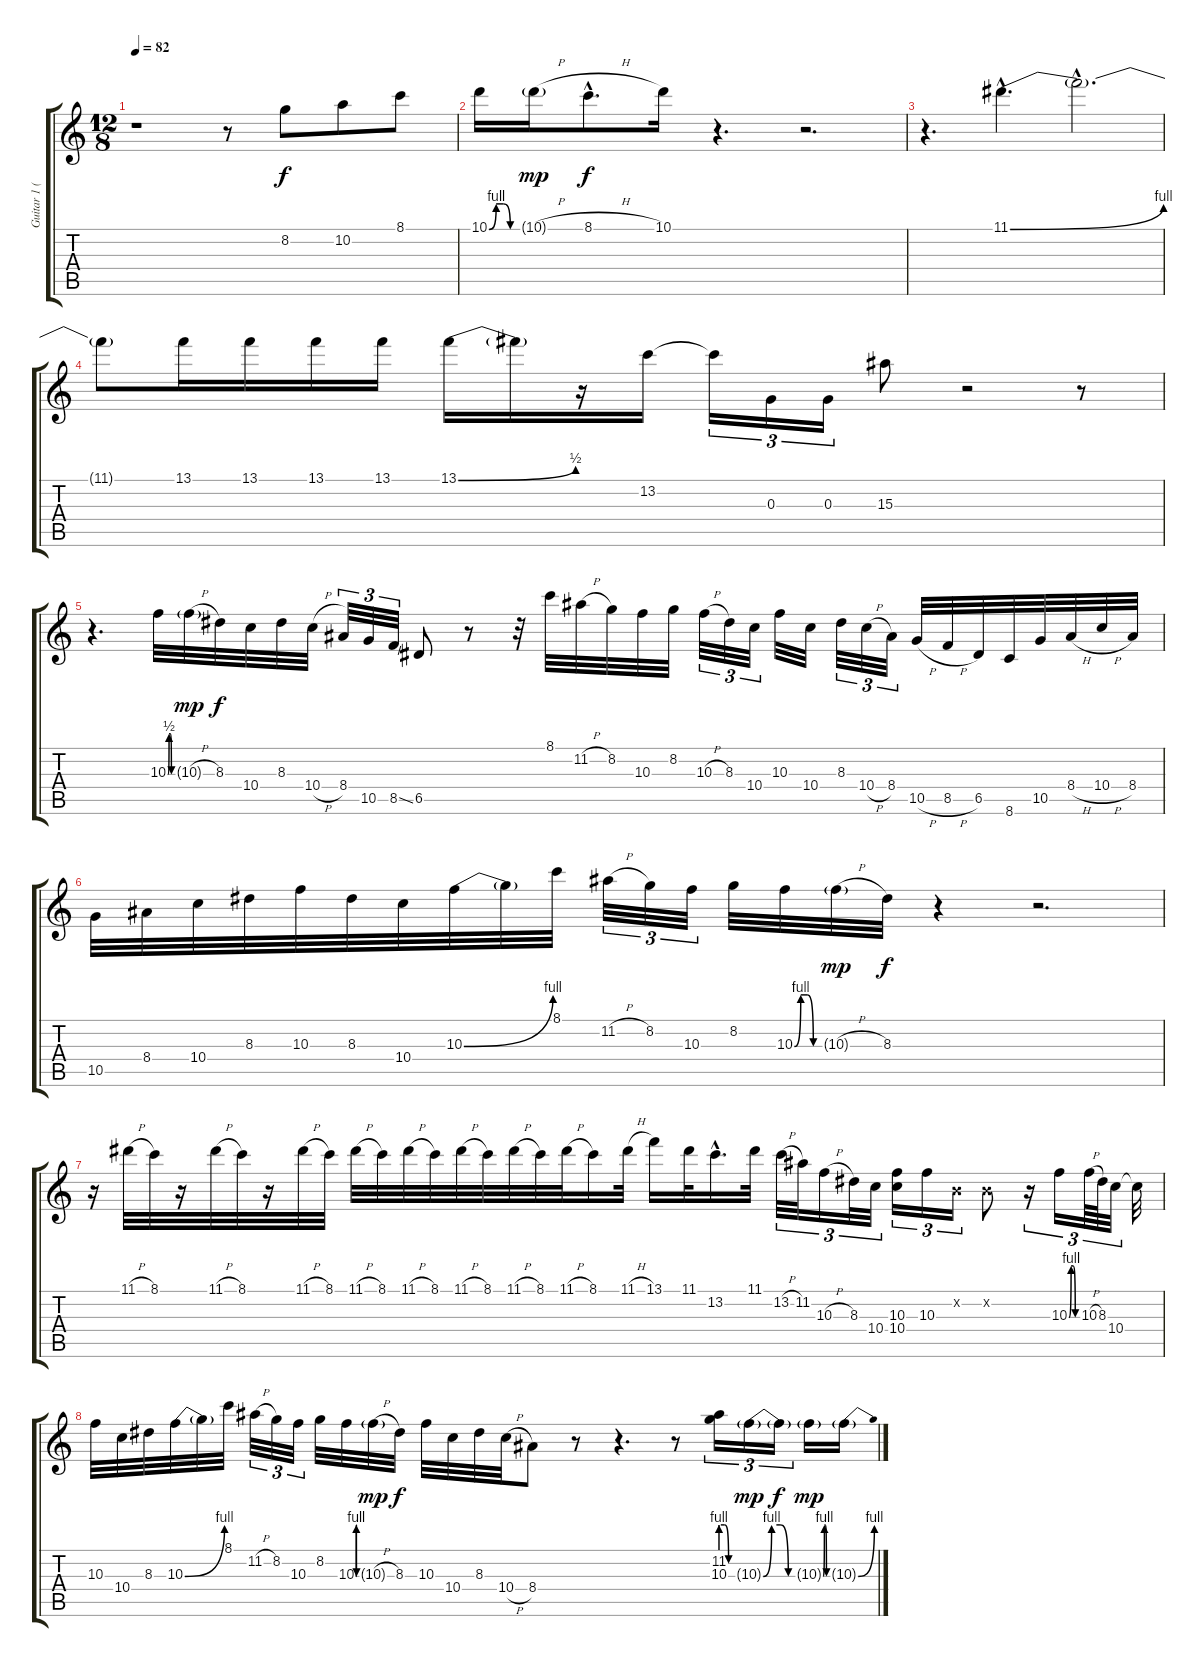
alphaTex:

\track ("Guitar 1 (Eric Clapton Lead)" "Guitar 1 (") {instrument overdrivenguitar}
\staff {score tabs}
\tuning (E4 B3 G3 D3 A2 E2) {hide}
\ts (12 8)
\tempo 82
\clef g2
\ks c
r.1{dy f instrument overdrivenguitar} r.8 8.2.8 10.2.8 8.1.8 |
10.1{be (custom 0 0 15 4 30 4 45 0 60 0)}.16 10.1{h g}.16{dy mp} 8.1{h hac}.8{d dy f} 10.1.16 r.4{d} r.2{d} |
r.4{d} 11.1{be (bend 0 0 60 4) hac}.4{d} 11.1{hac t}.2{d} |
11.1{t}.8 13.1.16 13.1.16 13.1.16 13.1.16 13.1{be (bend 0 0 60 2)}.16 13.1{t}.16 r.16 13.2.16 13.2{t}.16{tu (3 2)} 0.3.16{tu (3 2)} 0.3.16{tu (3 2)} 15.3.8 r.2 r.8 |
r.4{d} 10.3{be (custom 0 0 15 2 30 2 45 0 60 0)}.32 10.3{h g}.32{dy mp} 8.3.32{dy f} 10.4.32 8.3.32 10.4{h}.32 8.4.32{tu (3 2)} 10.5.32{tu (3 2)} 8.5{ss}.32{tu (3 2)} 6.5.8 r.8 r.32 8.1.32 11.2{h}.32 8.2.32 10.3.32 8.2.32 10.3{h}.32{tu (3 2)} 8.3.32{tu (3 2)} 10.4.32{tu (3 2)} 10.3.32 10.4.32 8.3.32{tu (3 2)} 10.4{h}.32{tu (3 2)} 8.4.32{tu (3 2)} 10.5{h}.32 8.5{h}.32 6.5.32 8.6.32 10.5.32 8.4{h}.32 10.4{h}.32 8.4.32 |
10.5.32 8.4.32 10.4.32 8.3.32 10.3.32 8.3.32 10.4.32 10.3{be (bend 0 0 60 4)}.32 10.3{t}.32 8.1.32 11.2{h}.32{tu (3 2)} 8.2.32{tu (3 2)} 10.3.32{tu (3 2)} 8.2.32 10.3{be (custom 0 0 15 4 30 4 45 0 60 0)}.32 10.3{h g}.32{dy mp} 8.3.32{dy f} r.4 r.2{d} |
r.16 11.1{h}.32 8.1.32 r.16 11.1{h}.32 8.1.32 r.16 11.1{h}.32 8.1.32 11.1{h}.32 8.1.32 11.1{h}.32 8.1.32 11.1{h}.32 8.1.32 11.1{h}.32 8.1.32 11.1{h}.32 8.1.16 11.1{h}.32 13.1.16 11.1.32 13.2{hac}.16{d} 11.1.32 13.2{h}.32{tu (3 2)} 11.2.32{tu (3 2)} 10.3{h}.16{tu (3 2)} 8.3.32{tu (3 2)} 10.4.32{tu (3 2)} (10.3 10.4).16{tu (3 2)} 10.3.16{tu (3 2)} 0.2{x}.16{tu (3 2)} 0.2{x}.8 r.16{tu (3 2)} 10.3{be (custom 0 0 15 4 30 4 45 0 60 0)}.16{tu (3 2)} 10.3{h}.64{tu (3 2)} 8.3.64{tu (3 2)} 10.4.32{tu (3 2)} 10.4{t}.32 |
10.3.32 10.4.32 8.3.32 10.3{be (bend 0 0 60 4)}.32 10.3{t}.32 8.1.32 11.2{h}.32{tu (3 2)} 8.2.32{tu (3 2)} 10.3.32{tu (3 2)} 8.2.32 10.3{be (custom 0 0 15 4 30 4 45 0 60 0)}.32 10.3{h g}.32{dy mp} 8.3.32{dy f} 10.3.32 10.4.32 8.3.32 10.4{h}.32 8.4.8 r.8 r.4{d} r.8 (11.2 10.3{be (custom 0 4 20 4 40 0 60 0)}).16{tu (3 2)} 10.3{be (custom 0 0 15 4 30 4 45 0 60 0) g}.16{tu (3 2) dy mp} 10.3{t}.16{tu (3 2) dy f} 10.3{be (custom 0 0 15 4 30 4 45 0 60 0) g}.16{dy mp} 10.3{be (bend 0 0 60 4) g}.16
